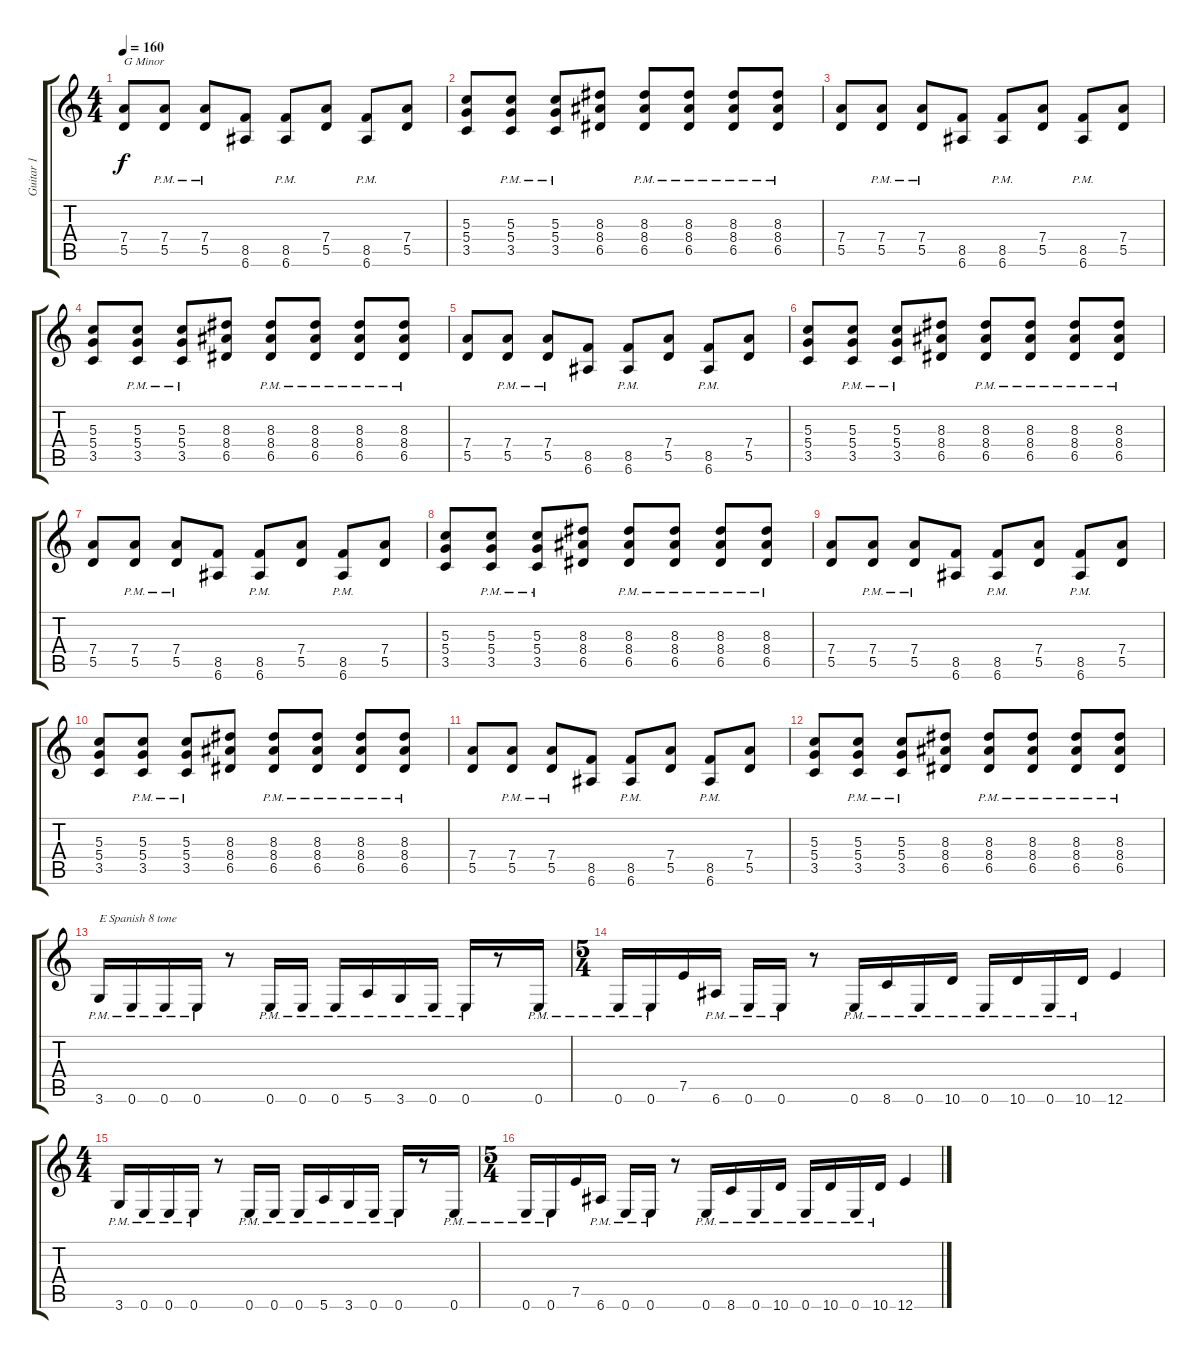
\track ("Guitar 1" "Guitar 1") {instrument distortionguitar}
\staff {score tabs}
\tuning (E4 B3 G3 D3 A2 E2) {hide}
\ts (4 4)
\tempo 160
\clef g2
\ks c
(7.4 5.5).8{txt "G Minor" dy f instrument distortionguitar} (7.4{pm} 5.5{pm}).8 (7.4{pm} 5.5{pm}).8 (8.5 6.6).8 (8.5{pm} 6.6{pm}).8 (7.4 5.5).8 (8.5{pm} 6.6{pm}).8 (7.4 5.5).8 |
(5.3 5.4 3.5).8 (5.3{pm} 5.4{pm} 3.5{pm}).8 (5.3{pm} 5.4{pm} 3.5{pm}).8 (8.3 8.4 6.5).8 (8.3{pm} 8.4{pm} 6.5{pm}).8 (8.3{pm} 8.4{pm} 6.5{pm}).8 (8.3{pm} 8.4{pm} 6.5{pm}).8 (8.3{pm} 8.4{pm} 6.5{pm}).8 |
(7.4 5.5).8 (7.4{pm} 5.5{pm}).8 (7.4{pm} 5.5{pm}).8 (8.5 6.6).8 (8.5{pm} 6.6{pm}).8 (7.4 5.5).8 (8.5{pm} 6.6{pm}).8 (7.4 5.5).8 |
(5.3 5.4 3.5).8 (5.3{pm} 5.4{pm} 3.5{pm}).8 (5.3{pm} 5.4{pm} 3.5{pm}).8 (8.3 8.4 6.5).8 (8.3{pm} 8.4{pm} 6.5{pm}).8 (8.3{pm} 8.4{pm} 6.5{pm}).8 (8.3{pm} 8.4{pm} 6.5{pm}).8 (8.3{pm} 8.4{pm} 6.5{pm}).8 |
(7.4 5.5).8 (7.4{pm} 5.5{pm}).8 (7.4{pm} 5.5{pm}).8 (8.5 6.6).8 (8.5{pm} 6.6{pm}).8 (7.4 5.5).8 (8.5{pm} 6.6{pm}).8 (7.4 5.5).8 |
(5.3 5.4 3.5).8 (5.3{pm} 5.4{pm} 3.5{pm}).8 (5.3{pm} 5.4{pm} 3.5{pm}).8 (8.3 8.4 6.5).8 (8.3{pm} 8.4{pm} 6.5{pm}).8 (8.3{pm} 8.4{pm} 6.5{pm}).8 (8.3{pm} 8.4{pm} 6.5{pm}).8 (8.3{pm} 8.4{pm} 6.5{pm}).8 |
(7.4 5.5).8 (7.4{pm} 5.5{pm}).8 (7.4{pm} 5.5{pm}).8 (8.5 6.6).8 (8.5{pm} 6.6{pm}).8 (7.4 5.5).8 (8.5{pm} 6.6{pm}).8 (7.4 5.5).8 |
(5.3 5.4 3.5).8 (5.3{pm} 5.4{pm} 3.5{pm}).8 (5.3{pm} 5.4{pm} 3.5{pm}).8 (8.3 8.4 6.5).8 (8.3{pm} 8.4{pm} 6.5{pm}).8 (8.3{pm} 8.4{pm} 6.5{pm}).8 (8.3{pm} 8.4{pm} 6.5{pm}).8 (8.3{pm} 8.4{pm} 6.5{pm}).8 |
(7.4 5.5).8 (7.4{pm} 5.5{pm}).8 (7.4{pm} 5.5{pm}).8 (8.5 6.6).8 (8.5{pm} 6.6{pm}).8 (7.4 5.5).8 (8.5{pm} 6.6{pm}).8 (7.4 5.5).8 |
(5.3 5.4 3.5).8 (5.3{pm} 5.4{pm} 3.5{pm}).8 (5.3{pm} 5.4{pm} 3.5{pm}).8 (8.3 8.4 6.5).8 (8.3{pm} 8.4{pm} 6.5{pm}).8 (8.3{pm} 8.4{pm} 6.5{pm}).8 (8.3{pm} 8.4{pm} 6.5{pm}).8 (8.3{pm} 8.4{pm} 6.5{pm}).8 |
(7.4 5.5).8 (7.4{pm} 5.5{pm}).8 (7.4{pm} 5.5{pm}).8 (8.5 6.6).8 (8.5{pm} 6.6{pm}).8 (7.4 5.5).8 (8.5{pm} 6.6{pm}).8 (7.4 5.5).8 |
(5.3 5.4 3.5).8 (5.3{pm} 5.4{pm} 3.5{pm}).8 (5.3{pm} 5.4{pm} 3.5{pm}).8 (8.3 8.4 6.5).8 (8.3{pm} 8.4{pm} 6.5{pm}).8 (8.3{pm} 8.4{pm} 6.5{pm}).8 (8.3{pm} 8.4{pm} 6.5{pm}).8 (8.3{pm} 8.4{pm} 6.5{pm}).8 |
3.6{pm}.16{txt "E Spanish 8 tone"} 0.6{pm}.16 0.6{pm}.16 0.6{pm}.16 r.8 0.6{pm}.16 0.6{pm}.16 0.6{pm}.16 5.6{pm}.16 3.6{pm}.16 0.6{pm}.16 0.6{pm}.16 r.8 0.6{pm}.16 |
\ts (5 4)
0.6{pm}.16 0.6{pm}.16 7.5.16 6.6{pm}.16 0.6{pm}.16 0.6{pm}.16 r.8 0.6{pm}.16 8.6{pm}.16 0.6{pm}.16 10.6{pm}.16 0.6{pm}.16 10.6{pm}.16 0.6{pm}.16 10.6{pm}.16 12.6.4 |
\ts (4 4)
3.6{pm}.16 0.6{pm}.16 0.6{pm}.16 0.6{pm}.16 r.8 0.6{pm}.16 0.6{pm}.16 0.6{pm}.16 5.6{pm}.16 3.6{pm}.16 0.6{pm}.16 0.6{pm}.16 r.8 0.6{pm}.16 |
\ts (5 4)
0.6{pm}.16 0.6{pm}.16 7.5.16 6.6{pm}.16 0.6{pm}.16 0.6{pm}.16 r.8 0.6{pm}.16 8.6{pm}.16 0.6{pm}.16 10.6{pm}.16 0.6{pm}.16 10.6{pm}.16 0.6{pm}.16 10.6{pm}.16 12.6.4
